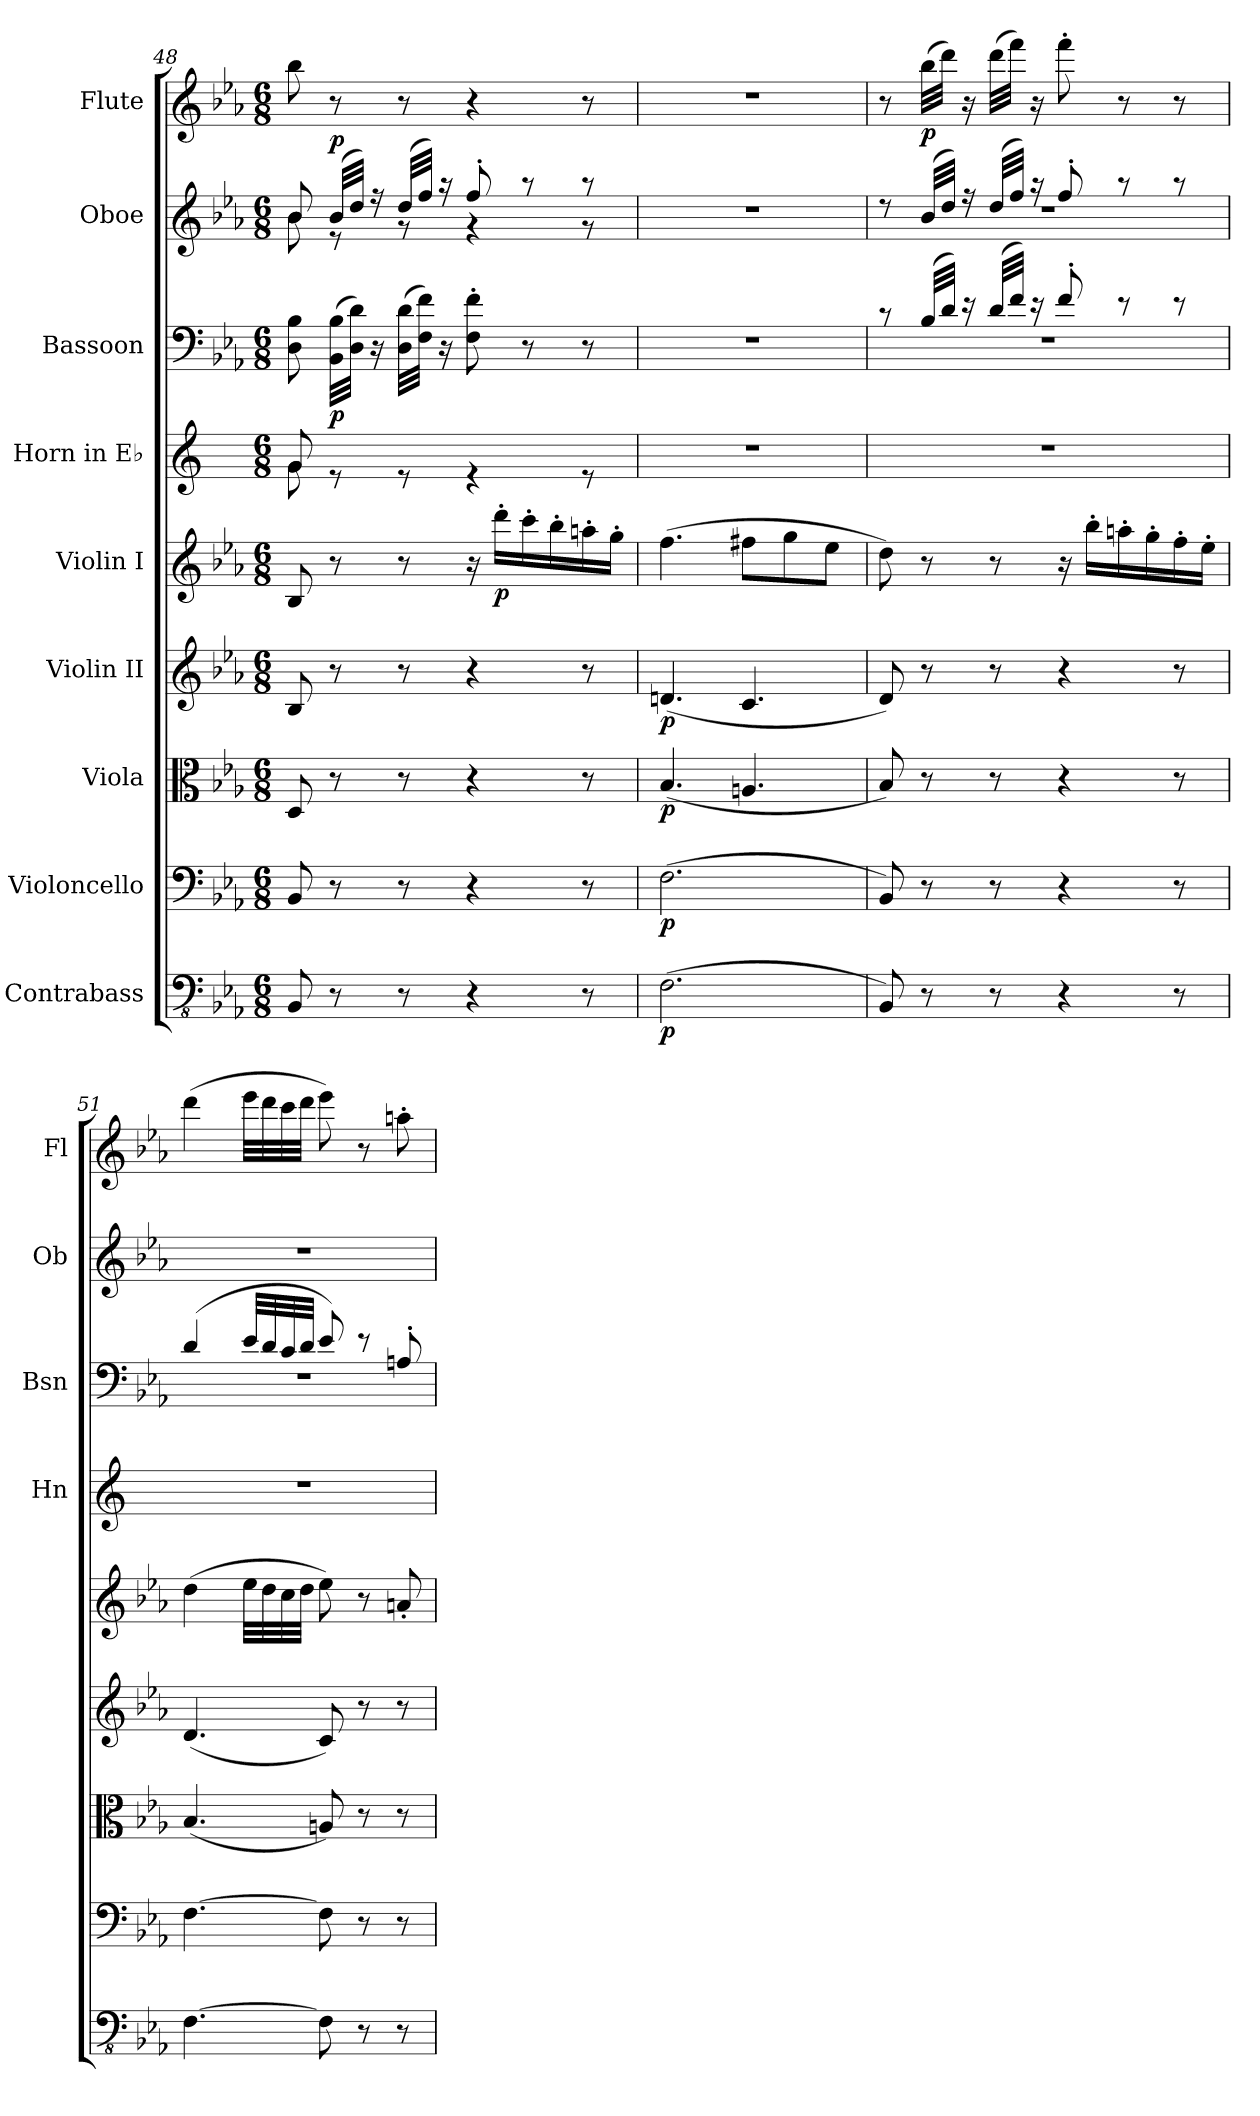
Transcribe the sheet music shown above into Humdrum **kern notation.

**kern	**dynam	**kern	**dynam	**kern	**dynam	**kern	**dynam	**kern	**dynam	**kern	**kern	**dynam	**kern	**dynam	**kern	**dynam
*part9	*part9	*part8	*part8	*part7	*part7	*part6	*part6	*part5	*part5	*part4	*part3	*part3	*part2	*part2	*part1	*part1
*staff9	*staff9	*staff8	*staff8	*staff7	*staff7	*staff6	*staff6	*staff5	*staff5	*staff4	*staff3	*staff3	*staff2	*staff2	*staff1	*staff1
*I"Contrabass	*	*I"Violoncello	*	*I"Viola	*	*I"Violin II	*	*I"Violin I	*	*I"Horn in E♭	*I"Bassoon	*	*I"Oboe	*	*I"Flute	*
*	*	*	*	*	*	*	*	*	*	*I'Hn	*I'Bsn	*	*I'Ob	*	*I'Fl	*
*clefFv4	*	*clefF4	*	*clefC3	*	*clefG2	*	*clefG2	*	*clefG2	*clefF4	*	*clefG2	*	*clefG2	*
*	*	*	*	*	*	*	*	*	*	*ITrd5c9	*	*	*	*	*	*
*k[b-e-a-]	*	*k[b-e-a-]	*	*k[b-e-a-]	*	*k[b-e-a-]	*	*k[b-e-a-]	*	*k[b-e-a-]	*k[b-e-a-]	*	*k[b-e-a-]	*	*k[b-e-a-]	*
*M6/8	*	*M6/8	*	*M6/8	*	*M6/8	*	*M6/8	*	*M6/8	*M6/8	*	*M6/8	*	*M6/8	*
=48	=48	=48	=48	=48	=48	=48	=48	=48	=48	=48	=48	=48	=48	=48	=48	=48
*	*	*	*	*	*	*	*	*	*	*^	*	*	*^	*	*	*
8BBB-/	.	8BB-/	.	8D/	.	8B-/	.	8B-/	.	8B-/	8B-\	8D\ 8B-\	.	8b-/	8b-\	.	8bb-\	.
!	!	!	!	!	!	!	!	!	!	!	!	!	!LO:DY:b	!	!	!LO:DY:a	!	!
8r	.	8r	.	8r	.	8r	.	8r	.	8re	2ryy	(>32BB-\ 32B-\LLL	p	(>32b-/LLL	8r	p	8r	.
.	.	.	.	.	.	.	.	.	.	.	.	32D\ 32d\JJJ)	.	32dd/JJJ)	.	.	.	.
.	.	.	.	.	.	.	.	.	.	.	.	16r	.	16r	.	.	.	.
8r	.	8r	.	8r	.	8r	.	8r	.	8re	.	(>32D\ 32d\LLL	.	(>32dd/LLL	8r	.	8r	.
.	.	.	.	.	.	.	.	.	.	.	.	32F\ 32f\JJJ)	.	32ff/JJJ)	.	.	.	.
.	.	.	.	.	.	.	.	.	.	.	.	16r	.	16r	.	.	.	.
4r	.	4r	.	4r	.	4r	.	16r	.	4re	.	8F\' 8f\'	.	8ff'/	4r	.	4r	.
!	!	!	!	!	!	!	!	!	!LO:DY:b	!	!	!	!	!	!	!	!	!
.	.	.	.	.	.	.	.	16ddd'\LL	p	.	.	.	.	.	.	.	.	.
.	.	.	.	.	.	.	.	16ccc'\	.	.	.	8r	.	8r	.	.	.	.
.	.	.	.	.	.	.	.	16bb-'\	.	.	.	.	.	.	.	.	.	.
8r	.	8r	.	8r	.	8r	.	16aan'\	.	8re	8ryy	8r	.	8r	8r	.	8r	.
.	.	.	.	.	.	.	.	16gg'\JJ	.	.	.	.	.	.	.	.	.	.
*	*	*	*	*	*	*	*	*	*	*v	*v	*	*	*v	*v	*	*	*
=49	=49	=49	=49	=49	=49	=49	=49	=49	=49	=49	=49	=49	=49	=49	=49	=49
!	!LO:DY:b	!	!LO:DY:b	!	!LO:DY:b	!	!LO:DY:b	!	!	!	!	!	!	!	!	!
(>2.FF\	p	(>2.F\	p	(<4.B-/	p	(<4.dn/	p	(>4.ff\	.	2.r	2.r	.	2.r	.	2.r	.
.	.	.	.	4.An/	.	4.c/	.	8ff#X\L	.	.	.	.	.	.	.	.
.	.	.	.	.	.	.	.	8gg\	.	.	.	.	.	.	.	.
.	.	.	.	.	.	.	.	8ee-\J	.	.	.	.	.	.	.	.
=50	=50	=50	=50	=50	=50	=50	=50	=50	=50	=50	=50	=50	=50	=50	=50	=50
*	*	*	*	*	*	*	*	*	*	*	*^	*	*^	*	*	*
8BBB-/)	.	8BB-/)	.	8B-/)	.	8d/)	.	8dd\)	.	2.r	8r	2.rF	.	8r	2.rdd	.	8r	.
!	!	!	!	!	!	!	!	!	!	!	!	!	!	!	!	!	!	!LO:DY:b
8r	.	8r	.	8r	.	8r	.	8r	.	.	(>32B-/LLL	.	.	(>32b-/LLL	.	.	(>32bb-\LLL	p
.	.	.	.	.	.	.	.	.	.	.	32d/JJJ)	.	.	32dd/JJJ)	.	.	32ddd\JJJ)	.
.	.	.	.	.	.	.	.	.	.	.	16r	.	.	16r	.	.	16r	.
8r	.	8r	.	8r	.	8r	.	8r	.	.	(>32d/LLL	.	.	(>32dd/LLL	.	.	(>32ddd\LLL	.
.	.	.	.	.	.	.	.	.	.	.	32f/JJJ)	.	.	32ff/JJJ)	.	.	32fff\JJJ)	.
.	.	.	.	.	.	.	.	.	.	.	16r	.	.	16r	.	.	16r	.
4r	.	4r	.	4r	.	4r	.	16r	.	.	8f'/	.	.	8ff'/	.	.	8fff'\	.
.	.	.	.	.	.	.	.	16bb-'\LL	.	.	.	.	.	.	.	.	.	.
.	.	.	.	.	.	.	.	16aan'\	.	.	8r	.	.	8r	.	.	8r	.
.	.	.	.	.	.	.	.	16gg'\	.	.	.	.	.	.	.	.	.	.
8r	.	8r	.	8r	.	8r	.	16ff'\	.	.	8r	.	.	8r	.	.	8r	.
.	.	.	.	.	.	.	.	16ee-'\JJ	.	.	.	.	.	.	.	.	.	.
*	*	*	*	*	*	*	*	*	*	*	*	*	*	*v	*v	*	*	*
=51	=51	=51	=51	=51	=51	=51	=51	=51	=51	=51	=51	=51	=51	=51	=51	=51	=51
[4.FF\	.	[4.F\	.	(<4.B-/	.	(<4.d/	.	(>4dd\	.	2.r	(>4d/	2.rF	.	2.r	.	(>4ddd\	.
.	.	.	.	.	.	.	.	32ee-\LLL	.	.	32e-/LLL	.	.	.	.	32eee-\LLL	.
.	.	.	.	.	.	.	.	32dd\	.	.	32d/	.	.	.	.	32ddd\	.
.	.	.	.	.	.	.	.	32cc\	.	.	32c/	.	.	.	.	32ccc\	.
.	.	.	.	.	.	.	.	32dd\JJJ	.	.	32d/JJJ	.	.	.	.	32ddd\JJJ	.
8FF\]	.	8F\]	.	8An/)	.	8c/)	.	8ee-\)	.	.	8e-/)	.	.	.	.	8eee-\)	.
8r	.	8r	.	8r	.	8r	.	8r	.	.	8r	.	.	.	.	8r	.
8r	.	8r	.	8r	.	8r	.	8an'/	.	.	8An'/	.	.	.	.	8aan'\	.
*	*	*	*	*	*	*	*	*	*	*	*v	*v	*	*	*	*	*
=	=	=	=	=	=	=	=	=	=	=	=	=	=	=	=	=
*-	*-	*-	*-	*-	*-	*-	*-	*-	*-	*-	*-	*-	*-	*-	*-	*-
